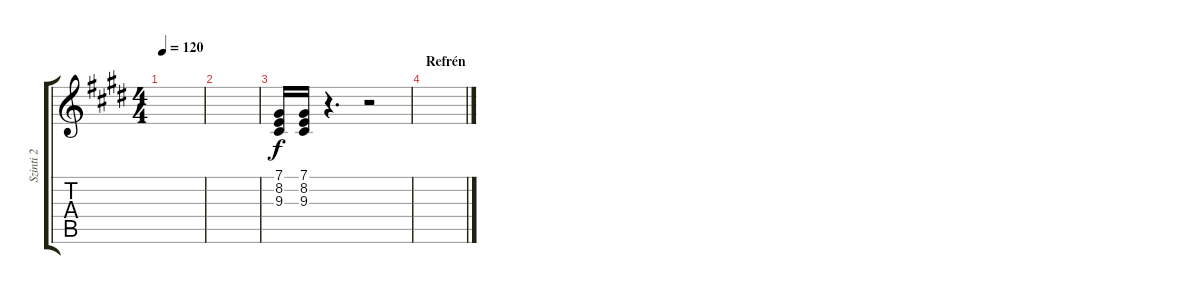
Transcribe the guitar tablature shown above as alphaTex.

\track ("Szinti 2" "Szinti 2") {instrument frenchhorn}
\staff {score tabs}
\tuning (Db4 Ab3 E3 B2 Gb2 Db2) {hide}
\ts (4 4)
\tempo 120
\clef g2
\ks c#minor
|
|
(7.1 8.2 9.3).16 (7.1 8.2 9.3).16 r.4{d} r.2 |
\section ("" "Refrén")
